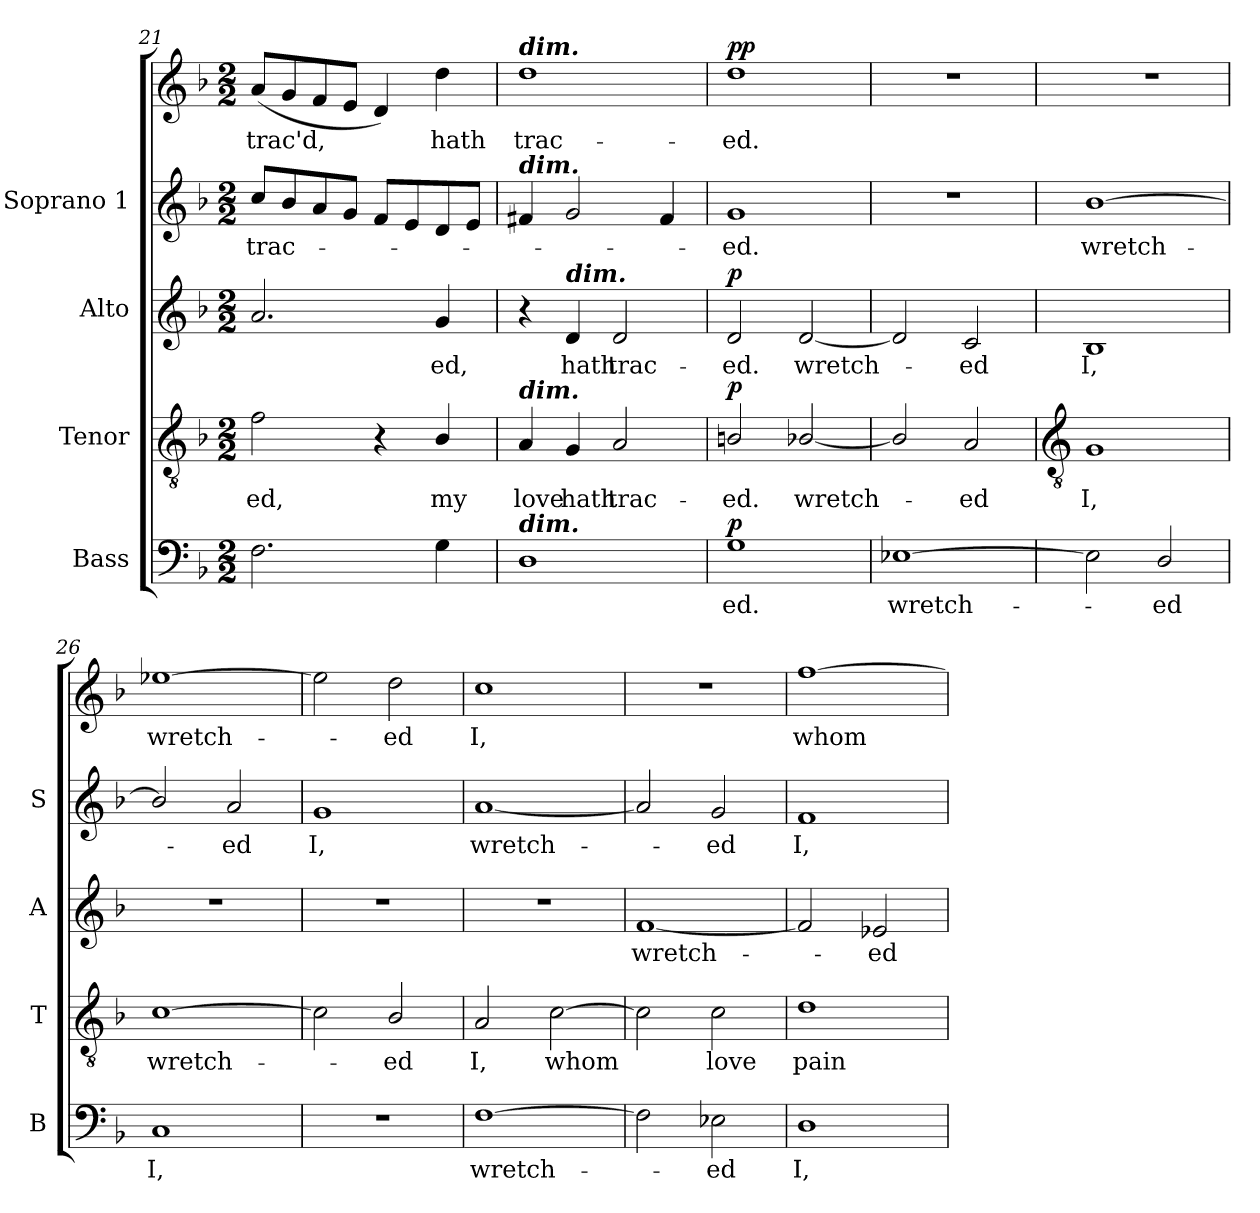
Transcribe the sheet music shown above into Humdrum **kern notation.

**kern	**text	**dynam	**kern	**text	**dynam	**kern	**text	**dynam	**kern	**text	**kern	**text	**dynam
*part4	*part4	*part4	*part3	*part3	*part3	*part2	*part2	*part2	*part1	*part1	*part1	*part1	*part1
*staff5	*staff5	*staff5	*staff4	*staff4	*staff4	*staff3	*staff3	*staff3	*staff2	*staff2	*staff1	*staff1	*staff1/2
*I"Bass	*	*	*I"Tenor	*	*	*I"Alto	*	*	*I"Soprano 1	*	*	*	*
*I'B	*	*	*I'T	*	*	*I'A	*	*	*I'S	*	*	*	*
*clefF4	*	*	*clefGv2	*	*	*clefG2	*	*	*clefG2	*	*clefG2	*	*
*k[b-]	*	*	*k[b-]	*	*	*k[b-]	*	*	*k[b-]	*	*k[b-]	*	*
*F:	*	*	*F:	*	*	*F:	*	*	*F:	*	*F:	*	*
*M2/2	*	*	*M2/2	*	*	*M2/2	*	*	*M2/2	*	*M2/2	*	*
=21	=21	=21	=21	=21	=21	=21	=21	=21	=21	=21	=21	=21	=21
!	!	!	!	!LO:LY:b	!	!	!	!	!	!LO:LY:b	!	!LO:LY:b	!
2.F	.	.	2f	-ed,	.	2.a	.	.	8ccL	trac-	(<8aL	trac'd,	.
.	.	.	.	.	.	.	.	.	8b-	.	8g	.	.
.	.	.	.	.	.	.	.	.	8a	.	8f	.	.
.	.	.	.	.	.	.	.	.	8gJ	.	8eJ	.	.
.	.	.	4r	.	.	.	.	.	8fL	.	4d)	.	.
.	.	.	.	.	.	.	.	.	8e	.	.	.	.
!	!	!	!	!LO:LY:b	!	!	!LO:LY:b	!	!	!	!	!LO:LY:b	!
4G	.	.	4B-/	my	.	4g	ed,	.	8d	.	4dd	hath	.
.	.	.	.	.	.	.	.	.	8eJ	.	.	.	.
=22	=22	=22	=22	=22	=22	=22	=22	=22	=22	=22	=22	=22	=22
!	!	!	!	!	!	!	!	!	!	!	!LO:TX:a:Bi:t=dim.	!	!
!	!	!	!	!	!	!	!	!	!LO:TX:a:Bi:t=dim.	!	!	!	!
!	!	!	!LO:TX:a:Bi:t=dim.	!	!	!	!	!	!	!	!	!	!
!LO:TX:a:Bi:t=dim.	!	!	!	!	!	!	!	!	!	!	!	!	!
!	!	!	!	!LO:LY:b	!	!	!	!	!	!	!	!LO:LY:b	!
1D	.	.	4A	love	.	4r	.	.	4f#X	.	1dd	trac-	.
!	!	!	!	!	!	!LO:TX:a:Bi:t=dim.	!	!	!	!	!	!	!
!	!	!	!	!LO:LY:b	!	!	!LO:LY:b	!	!	!	!	!	!
.	.	.	4G	hath	.	4d	hath	.	2g	.	.	.	.
!	!	!	!	!LO:LY:b	!	!	!LO:LY:b	!	!	!	!	!	!
.	.	.	2A	trac-	.	2d	trac-	.	.	.	.	.	.
.	.	.	.	.	.	.	.	.	4f#	.	.	.	.
=23	=23	=23	=23	=23	=23	=23	=23	=23	=23	=23	=23	=23	=23
!	!LO:LY:b	!LO:DY:b	!	!LO:LY:b	!LO:DY:b	!	!LO:LY:b	!LO:DY:b	!	!LO:LY:b	!	!LO:LY:b	!LO:DY:b=2
!	!	!	!	!	!	!	!	!	!	!	!	!	!LO:DY:n=1:b
1G	ed.	p	2Bn/	ed.	p	2d	ed.	p	1g	ed.	1dd	-ed.	p p
!	!	!	!	!LO:LY:b	!	!	!LO:LY:b	!	!	!	!	!	!
.	.	.	[2B-X/	wretch-	.	[2d	wretch-	.	.	.	.	.	.
=24	=24	=24	=24	=24	=24	=24	=24	=24	=24	=24	=24	=24	=24
!	!LO:LY:b	!	!	!	!	!	!	!	!	!	!	!	!
[1E-X	wretch-	.	2B-/]	.	.	2d]	.	.	1r	.	1r	.	.
!	!	!	!	!LO:LY:b	!	!	!LO:LY:b	!	!	!	!	!	!
.	.	.	2A	ed	.	2c	ed	.	.	.	.	.	.
!!LO:LB:g=z
=25	=25	=25	=25	=25	=25	=25	=25	=25	=25	=25	=25	=25	=25
*	*	*	*clefGv2	*	*	*	*	*	*	*	*	*	*
!	!	!	!	!LO:LY:b	!	!	!LO:LY:b	!	!	!LO:LY:b	!	!	!
2E-]	.	.	1G	I,	.	1B-	I,	.	[1b-	wretch-	1r	.	.
!	!LO:LY:b	!	!	!	!	!	!	!	!	!	!	!	!
2D/	ed	.	.	.	.	.	.	.	.	.	.	.	.
=26	=26	=26	=26	=26	=26	=26	=26	=26	=26	=26	=26	=26	=26
!	!LO:LY:b	!	!	!LO:LY:b	!	!	!	!	!	!	!	!LO:LY:b	!
1C	I,	.	[1c	wretch-	.	1r	.	.	2b-/]	.	[1ee-X	wretch-	.
!	!	!	!	!	!	!	!	!	!	!LO:LY:b	!	!	!
.	.	.	.	.	.	.	.	.	2a	ed	.	.	.
=27	=27	=27	=27	=27	=27	=27	=27	=27	=27	=27	=27	=27	=27
!	!	!	!	!	!	!	!	!	!	!LO:LY:b	!	!	!
1r	.	.	2c]	.	.	1r	.	.	1g	I,	2ee-]	.	.
!	!	!	!	!LO:LY:b	!	!	!	!	!	!	!	!LO:LY:b	!
.	.	.	2B-/	ed	.	.	.	.	.	.	2dd	ed	.
=28	=28	=28	=28	=28	=28	=28	=28	=28	=28	=28	=28	=28	=28
!	!LO:LY:b	!	!	!LO:LY:b	!	!	!	!	!	!LO:LY:b	!	!LO:LY:b	!
[1F	wretch-	.	2A	I,	.	1r	.	.	[1a	wretch-	1cc	I,	.
!	!	!	!	!LO:LY:b	!	!	!	!	!	!	!	!	!
.	.	.	[2c	whom	.	.	.	.	.	.	.	.	.
=29	=29	=29	=29	=29	=29	=29	=29	=29	=29	=29	=29	=29	=29
!	!	!	!	!	!	!	!LO:LY:b	!	!	!	!	!	!
2F]	.	.	2c]	.	.	[1f	wretch-	.	2a]	.	1r	.	.
!	!LO:LY:b	!	!	!LO:LY:b	!	!	!	!	!	!LO:LY:b	!	!	!
2E-X	ed	.	2c	love	.	.	.	.	2g	ed	.	.	.
=30	=30	=30	=30	=30	=30	=30	=30	=30	=30	=30	=30	=30	=30
!	!LO:LY:b	!	!	!LO:LY:b	!	!	!	!	!	!LO:LY:b	!	!LO:LY:b	!
1D	I,	.	1d	pain-	.	2f]	.	.	1f	I,	[1ff	whom	.
!	!	!	!	!	!	!	!LO:LY:b	!	!	!	!	!	!
.	.	.	.	.	.	2e-X	ed	.	.	.	.	.	.
=	=	=	=	=	=	=	=	=	=	=	=	=	=
*-	*-	*-	*-	*-	*-	*-	*-	*-	*-	*-	*-	*-	*-
